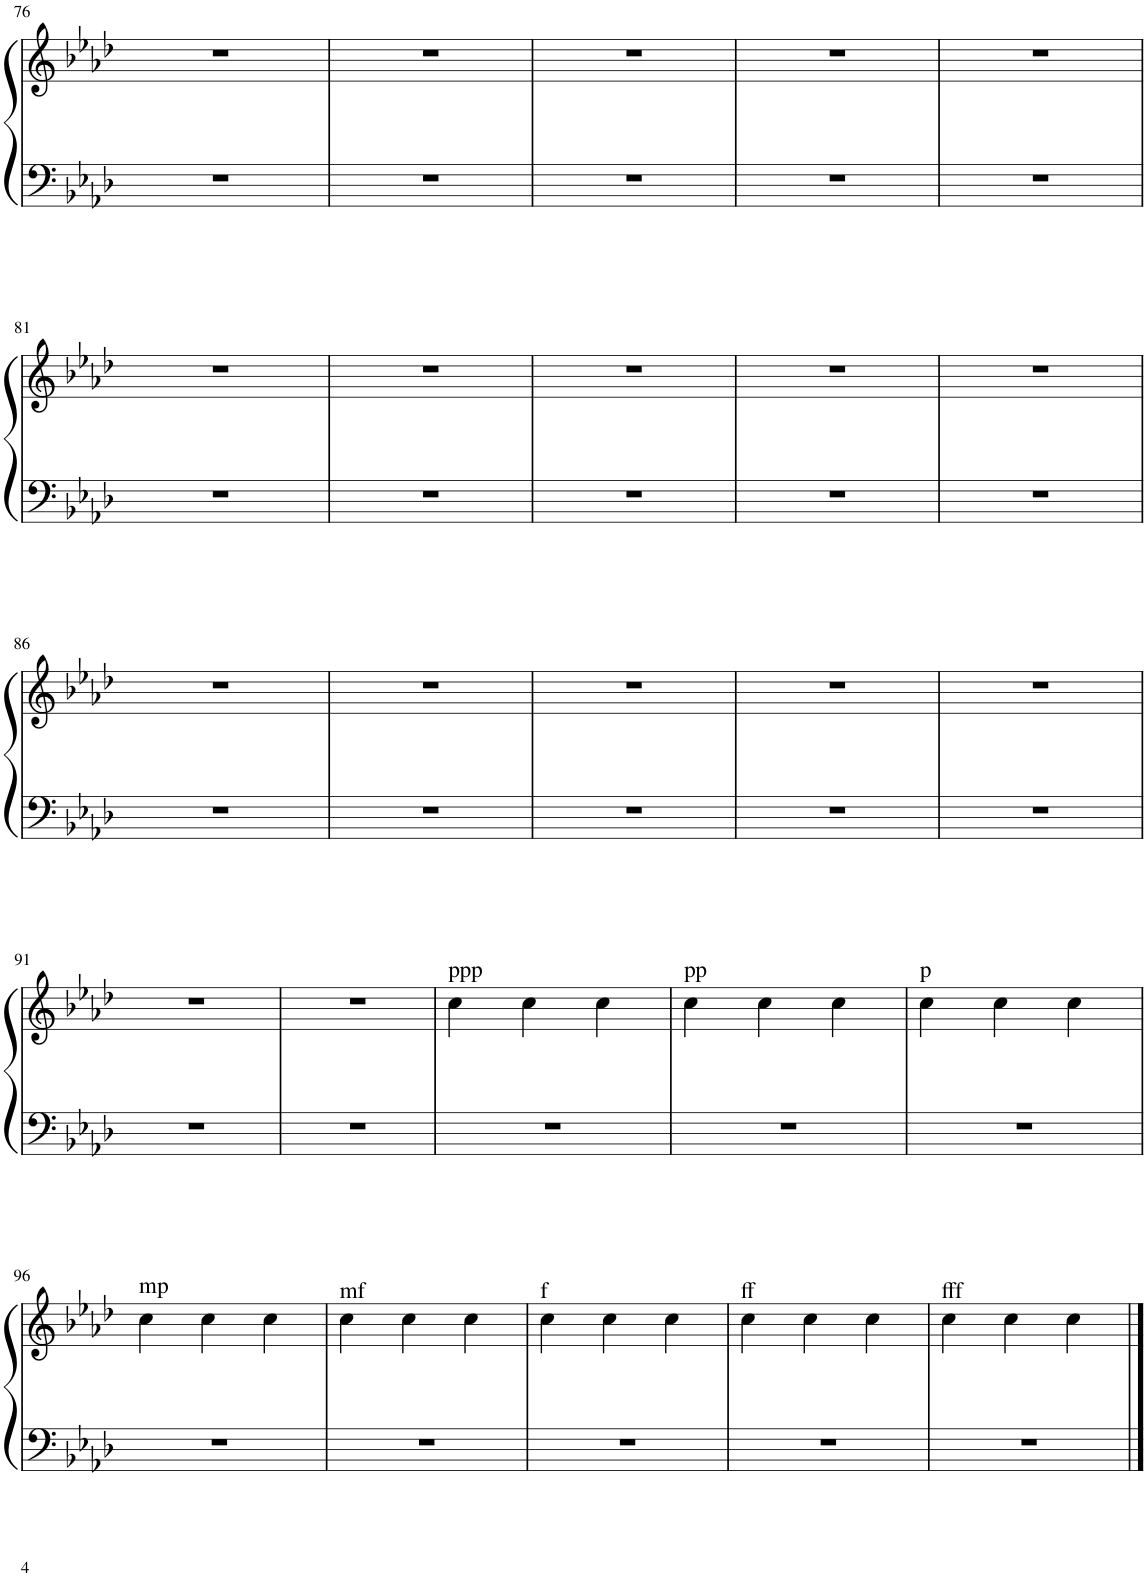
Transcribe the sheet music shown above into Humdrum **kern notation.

**kern	**kern
*part1	*part1
*staff2	*staff1
*I"Piano	*
*I'Pno	*
!!LO:PB:g=z
*clefF4	*clefG2
*k[b-e-a-d-]	*k[b-e-a-d-]
*M3/4	*M3/4
=76	=76
2.r	2.r
=77	=77
2.r	2.r
=78	=78
2.r	2.r
=79	=79
2.r	2.r
=80	=80
2.r	2.r
!!LO:LB:g=z
=81	=81
2.r	2.r
=82	=82
2.r	2.r
=83	=83
2.r	2.r
=84	=84
2.r	2.r
=85	=85
2.r	2.r
!!LO:LB:g=z
=86	=86
2.r	2.r
=87	=87
2.r	2.r
=88	=88
2.r	2.r
=89	=89
2.r	2.r
=90	=90
2.r	2.r
!!LO:LB:g=z
=91	=91
2.r	2.r
=92	=92
2.r	2.r
=93	=93
!	!LO:TX:a:t=ppp
2.r	4cc\
.	4cc\
.	4cc\
=94	=94
!	!LO:TX:a:t=pp
2.r	4cc\
.	4cc\
.	4cc\
=95	=95
!	!LO:TX:a:t=p
2.r	4cc\
.	4cc\
.	4cc\
!!LO:LB:g=z
=96	=96
!	!LO:TX:a:t=mp
2.r	4cc\
.	4cc\
.	4cc\
=97	=97
!	!LO:TX:a:t=mf
2.r	4cc\
.	4cc\
.	4cc\
=98	=98
!	!LO:TX:a:t=f
2.r	4cc\
.	4cc\
.	4cc\
=99	=99
!	!LO:TX:a:t=ff
2.r	4cc\
.	4cc\
.	4cc\
=100	=100
!	!LO:TX:a:t=fff
2.r	4cc\
.	4cc\
.	4cc\
==	==
*-	*-
